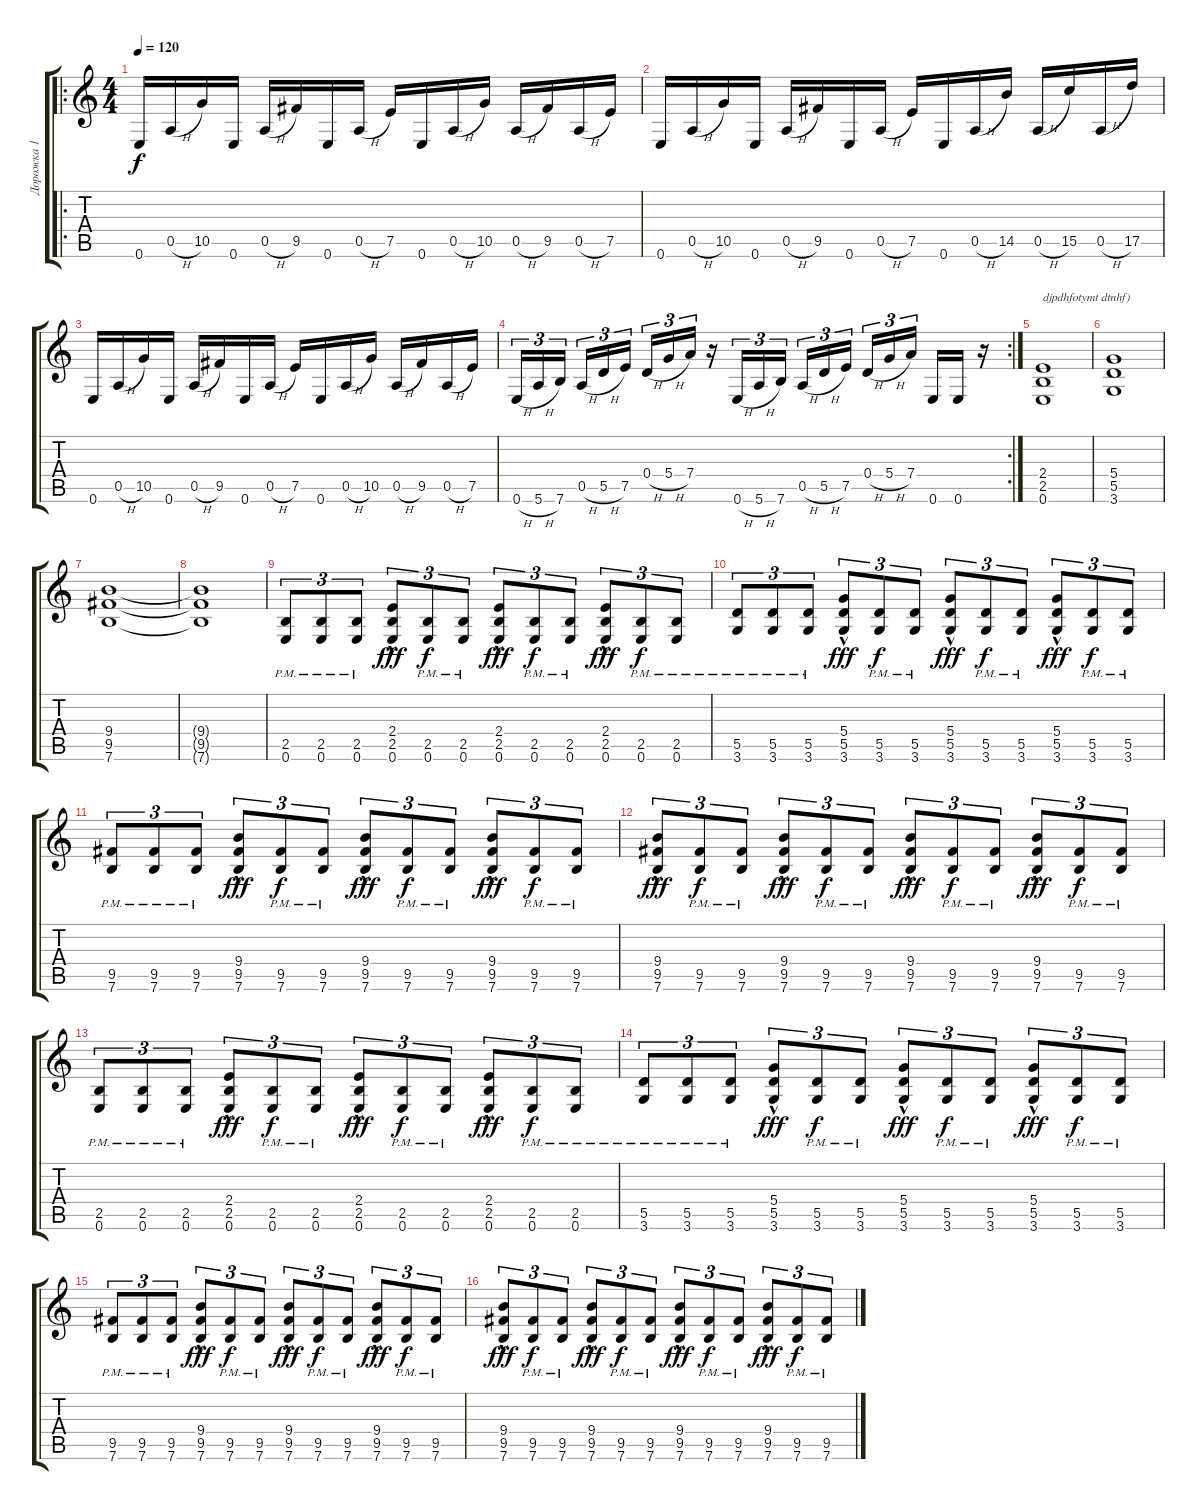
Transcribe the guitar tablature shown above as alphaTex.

\track ("Дорожка 1" "Дорожка 1") {instrument distortionguitar}
\staff {score tabs}
\tuning (E4 B3 G3 D3 A2 E2) {hide}
\ro
\ts (4 4)
\tempo 120
\clef g2
\ks c
0.6.16{dy f} 0.5{h}.16 10.5.16 0.6.16 0.5{h}.16 9.5.16 0.6.16 0.5{h}.16 7.5.16 0.6.16 0.5{h}.16 10.5.16 0.5{h}.16 9.5.16 0.5{h}.16 7.5.16 |
0.6.16 0.5{h}.16 10.5.16 0.6.16 0.5{h}.16 9.5.16 0.6.16 0.5{h}.16 7.5.16 0.6.16 0.5{h}.16 14.5.16 0.5{h}.16 15.5.16 0.5{h}.16 17.5.16 |
0.6.16 0.5{h}.16 10.5.16 0.6.16 0.5{h}.16 9.5.16 0.6.16 0.5{h}.16 7.5.16 0.6.16 0.5{h}.16 10.5.16 0.5{h}.16 9.5.16 0.5{h}.16 7.5.16 |
\rc 2
0.6{h}.16{tu (3 2)} 5.6{h}.16{tu (3 2)} 7.6.16{tu (3 2) beam splitsecondary} 0.5{h}.16{tu (3 2)} 5.5{h}.16{tu (3 2)} 7.5.16{tu (3 2)} 0.4{h}.16{tu (3 2)} 5.4{h}.16{tu (3 2)} 7.4.16{tu (3 2)} r.16 0.6{h}.16{tu (3 2)} 5.6{h}.16{tu (3 2)} 7.6.16{tu (3 2) beam splitsecondary} 0.5{h}.16{tu (3 2)} 5.5{h}.16{tu (3 2)} 7.5.16{tu (3 2) beam splitsecondary} 0.4{h}.16{tu (3 2)} 5.4{h}.16{tu (3 2)} 7.4.16{tu (3 2) beam splitsecondary} 0.6.16 0.6.16 r.16 |
(2.4 2.5 0.6).1{txt "djpdhfotymt dtnhf)"} |
(5.4 5.5 3.6).1 |
(9.4 9.5 7.6).1 |
(9.4{t} 9.5{t} 7.6{t}).1 |
(2.5{pm} 0.6{pm}).8{tu (3 2)} (2.5{pm} 0.6{pm}).8{tu (3 2)} (2.5{pm} 0.6{pm}).8{tu (3 2)} (2.4{hac} 2.5{hac} 0.6{hac}).8{tu (3 2) dy fff} (2.5{pm} 0.6{pm}).8{tu (3 2) dy f} (2.5{pm} 0.6{pm}).8{tu (3 2)} (2.4{hac} 2.5{hac} 0.6{hac}).8{tu (3 2) dy fff} (2.5{pm} 0.6{pm}).8{tu (3 2) dy f} (2.5{pm} 0.6{pm}).8{tu (3 2)} (2.4{hac} 2.5{hac} 0.6{hac}).8{tu (3 2) dy fff} (2.5{pm} 0.6{pm}).8{tu (3 2) dy f} (2.5{pm} 0.6{pm}).8{tu (3 2)} |
(5.5{pm} 3.6{pm}).8{tu (3 2)} (5.5{pm} 3.6{pm}).8{tu (3 2)} (5.5{pm} 3.6{pm}).8{tu (3 2)} (5.4{hac} 5.5{hac} 3.6{hac}).8{tu (3 2) dy fff} (5.5{pm} 3.6{pm}).8{tu (3 2) dy f} (5.5{pm} 3.6{pm}).8{tu (3 2)} (5.4{hac} 5.5{hac} 3.6{hac}).8{tu (3 2) dy fff} (5.5{pm} 3.6{pm}).8{tu (3 2) dy f} (5.5{pm} 3.6{pm}).8{tu (3 2)} (5.4{hac} 5.5{hac} 3.6{hac}).8{tu (3 2) dy fff} (5.5{pm} 3.6{pm}).8{tu (3 2) dy f} (5.5{pm} 3.6{pm}).8{tu (3 2)} |
(9.5{pm} 7.6{pm}).8{tu (3 2)} (9.5{pm} 7.6{pm}).8{tu (3 2)} (9.5{pm} 7.6{pm}).8{tu (3 2)} (9.4{hac} 9.5{hac} 7.6{hac}).8{tu (3 2) dy fff} (9.5{pm} 7.6{pm}).8{tu (3 2) dy f} (9.5{pm} 7.6{pm}).8{tu (3 2)} (9.4{hac} 9.5{hac} 7.6{hac}).8{tu (3 2) dy fff} (9.5{pm} 7.6{pm}).8{tu (3 2) dy f} (9.5{pm} 7.6{pm}).8{tu (3 2)} (9.4{hac} 9.5{hac} 7.6{hac}).8{tu (3 2) dy fff} (9.5{pm} 7.6{pm}).8{tu (3 2) dy f} (9.5{pm} 7.6{pm}).8{tu (3 2)} |
(9.4{hac} 9.5{hac} 7.6{hac}).8{tu (3 2) dy fff} (9.5{pm} 7.6{pm}).8{tu (3 2) dy f} (9.5{pm} 7.6{pm}).8{tu (3 2)} (9.4{hac} 9.5{hac} 7.6{hac}).8{tu (3 2) dy fff} (9.5{pm} 7.6{pm}).8{tu (3 2) dy f} (9.5{pm} 7.6{pm}).8{tu (3 2)} (9.4{hac} 9.5{hac} 7.6{hac}).8{tu (3 2) dy fff} (9.5{pm} 7.6{pm}).8{tu (3 2) dy f} (9.5{pm} 7.6{pm}).8{tu (3 2)} (9.4{hac} 9.5{hac} 7.6{hac}).8{tu (3 2) dy fff} (9.5{pm} 7.6{pm}).8{tu (3 2) dy f} (9.5{pm} 7.6{pm}).8{tu (3 2)} |
(2.5{pm} 0.6{pm}).8{tu (3 2)} (2.5{pm} 0.6{pm}).8{tu (3 2)} (2.5{pm} 0.6{pm}).8{tu (3 2)} (2.4{hac} 2.5{hac} 0.6{hac}).8{tu (3 2) dy fff} (2.5{pm} 0.6{pm}).8{tu (3 2) dy f} (2.5{pm} 0.6{pm}).8{tu (3 2)} (2.4{hac} 2.5{hac} 0.6{hac}).8{tu (3 2) dy fff} (2.5{pm} 0.6{pm}).8{tu (3 2) dy f} (2.5{pm} 0.6{pm}).8{tu (3 2)} (2.4{hac} 2.5{hac} 0.6{hac}).8{tu (3 2) dy fff} (2.5{pm} 0.6{pm}).8{tu (3 2) dy f} (2.5{pm} 0.6{pm}).8{tu (3 2)} |
(5.5{pm} 3.6{pm}).8{tu (3 2)} (5.5{pm} 3.6{pm}).8{tu (3 2)} (5.5{pm} 3.6{pm}).8{tu (3 2)} (5.4{hac} 5.5{hac} 3.6{hac}).8{tu (3 2) dy fff} (5.5{pm} 3.6{pm}).8{tu (3 2) dy f} (5.5{pm} 3.6{pm}).8{tu (3 2)} (5.4{hac} 5.5{hac} 3.6{hac}).8{tu (3 2) dy fff} (5.5{pm} 3.6{pm}).8{tu (3 2) dy f} (5.5{pm} 3.6{pm}).8{tu (3 2)} (5.4{hac} 5.5{hac} 3.6{hac}).8{tu (3 2) dy fff} (5.5{pm} 3.6{pm}).8{tu (3 2) dy f} (5.5{pm} 3.6{pm}).8{tu (3 2)} |
(9.5{pm} 7.6{pm}).8{tu (3 2)} (9.5{pm} 7.6{pm}).8{tu (3 2)} (9.5{pm} 7.6{pm}).8{tu (3 2)} (9.4{hac} 9.5{hac} 7.6{hac}).8{tu (3 2) dy fff} (9.5{pm} 7.6{pm}).8{tu (3 2) dy f} (9.5{pm} 7.6{pm}).8{tu (3 2)} (9.4{hac} 9.5{hac} 7.6{hac}).8{tu (3 2) dy fff} (9.5{pm} 7.6{pm}).8{tu (3 2) dy f} (9.5{pm} 7.6{pm}).8{tu (3 2)} (9.4{hac} 9.5{hac} 7.6{hac}).8{tu (3 2) dy fff} (9.5{pm} 7.6{pm}).8{tu (3 2) dy f} (9.5{pm} 7.6{pm}).8{tu (3 2)} |
(9.4{hac} 9.5{hac} 7.6{hac}).8{tu (3 2) dy fff} (9.5{pm} 7.6{pm}).8{tu (3 2) dy f} (9.5{pm} 7.6{pm}).8{tu (3 2)} (9.4{hac} 9.5{hac} 7.6{hac}).8{tu (3 2) dy fff} (9.5{pm} 7.6{pm}).8{tu (3 2) dy f} (9.5{pm} 7.6{pm}).8{tu (3 2)} (9.4{hac} 9.5{hac} 7.6{hac}).8{tu (3 2) dy fff} (9.5{pm} 7.6{pm}).8{tu (3 2) dy f} (9.5{pm} 7.6{pm}).8{tu (3 2)} (9.4{hac} 9.5{hac} 7.6{hac}).8{tu (3 2) dy fff} (9.5{pm} 7.6{pm}).8{tu (3 2) dy f} (9.5{pm} 7.6{pm}).8{tu (3 2)}
